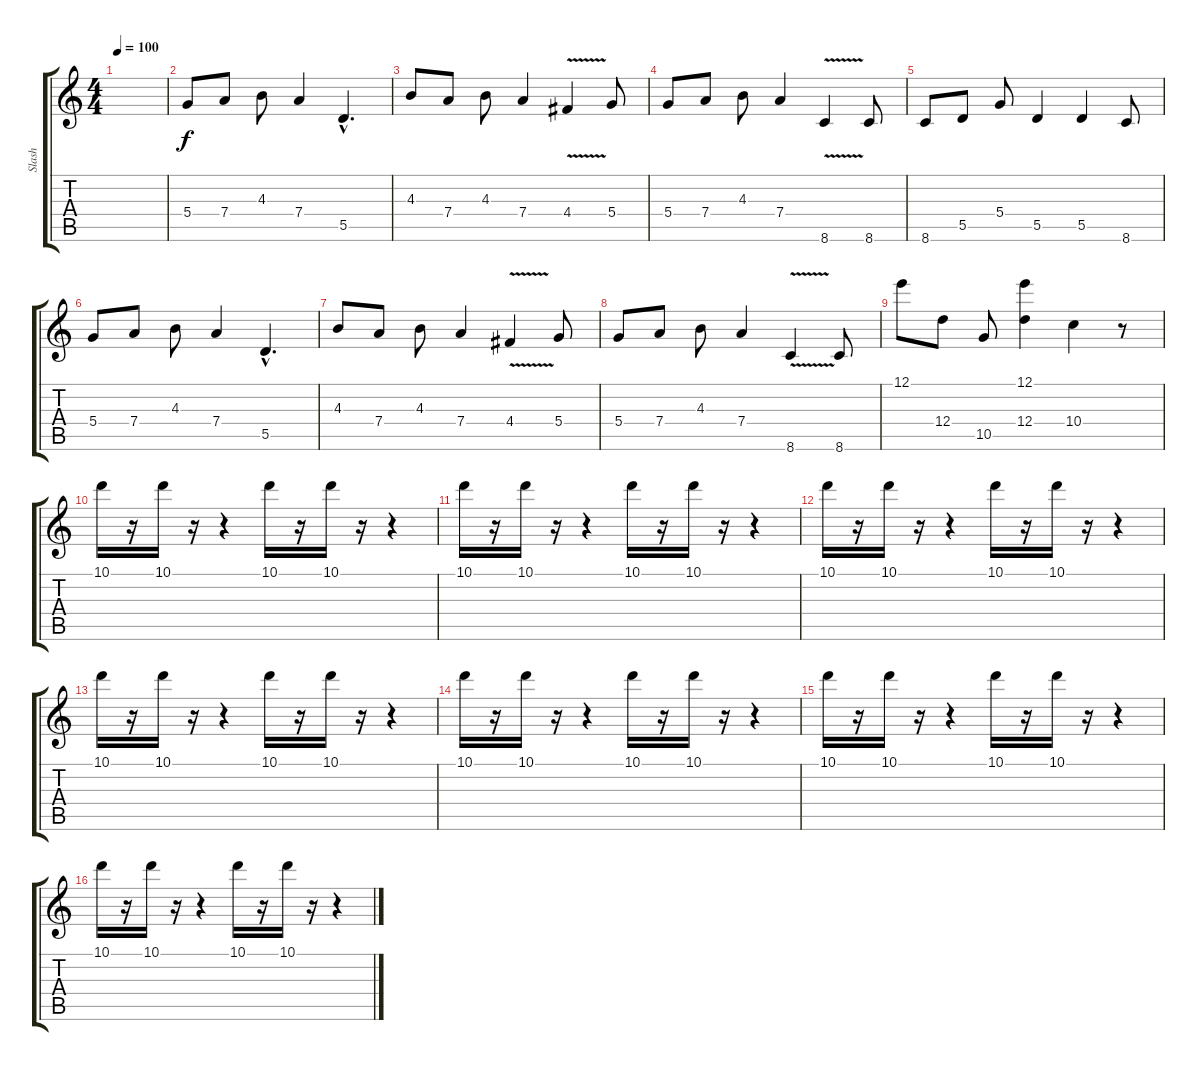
\track ("Slash" "Slash") {instrument electricguitarjazz}
\staff {score tabs}
\tuning (E4 B3 G3 D3 A2 E2) {hide}
\ts (4 4)
\tempo 100
\clef g2
\ks c
|
5.4.8 7.4.8 4.3.8 7.4.4 5.5{hac}.4{d} |
4.3.8 7.4.8 4.3.8 7.4.4 4.4{v}.4 5.4.8 |
5.4.8 7.4.8 4.3.8 7.4.4 8.6{v}.4 8.6.8 |
8.6.8 5.5.8 5.4.8 5.5.4 5.5.4 8.6.8 |
5.4.8 7.4.8 4.3.8 7.4.4 5.5{hac}.4{d} |
4.3.8 7.4.8 4.3.8 7.4.4 4.4{v}.4 5.4.8 |
5.4.8 7.4.8 4.3.8 7.4.4 8.6{v}.4 8.6.8 |
12.1.8 12.4.8 10.5.8 (12.1 12.4).4 10.4.4 r.8 |
10.1.16 r.16 10.1.16 r.16 r.4 10.1.16 r.16 10.1.16 r.16 r.4 |
10.1.16 r.16 10.1.16 r.16 r.4 10.1.16 r.16 10.1.16 r.16 r.4 |
10.1.16 r.16 10.1.16 r.16 r.4 10.1.16 r.16 10.1.16 r.16 r.4 |
10.1.16 r.16 10.1.16 r.16 r.4 10.1.16 r.16 10.1.16 r.16 r.4 |
10.1.16 r.16 10.1.16 r.16 r.4 10.1.16 r.16 10.1.16 r.16 r.4 |
10.1.16 r.16 10.1.16 r.16 r.4 10.1.16 r.16 10.1.16 r.16 r.4 |
10.1.16 r.16 10.1.16 r.16 r.4 10.1.16 r.16 10.1.16 r.16 r.4
